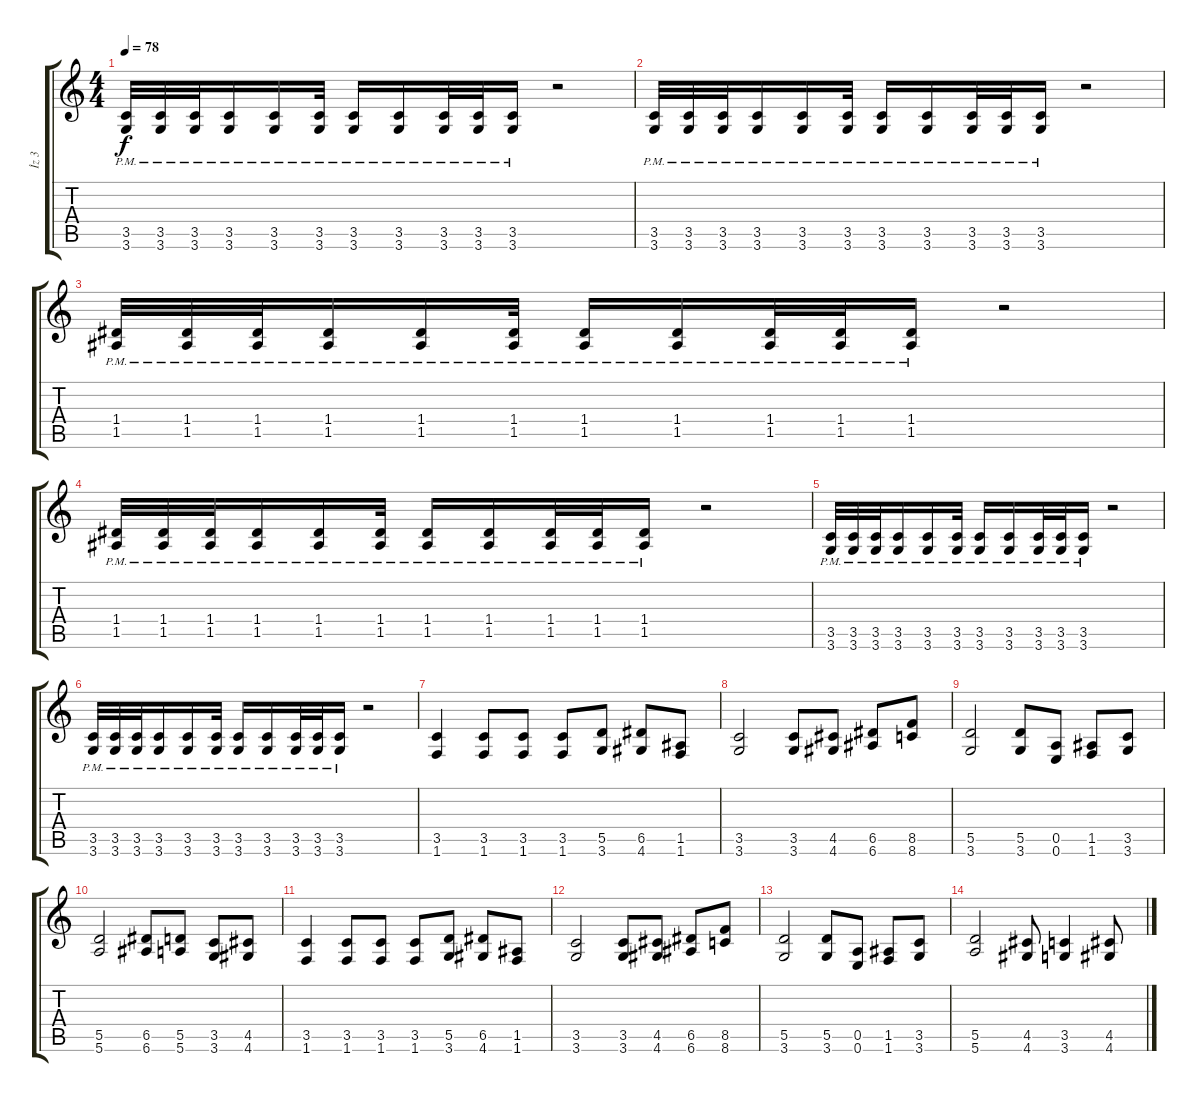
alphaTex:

\track ("İz 3" "İz 3") {instrument distortionguitar}
\staff {score tabs}
\tuning (E4 B3 G3 D3 A2 E2) {hide}
\ts (4 4)
\tempo 78
\clef g2
\ks c
(3.5{pm} 3.6{pm}).32{dy f} (3.5{pm} 3.6{pm}).32 (3.5{pm} 3.6{pm}).32 (3.5{pm} 3.6{pm}).16 (3.5{pm} 3.6{pm}).16 (3.5{pm} 3.6{pm}).32 (3.5{pm} 3.6{pm}).16 (3.5{pm} 3.6{pm}).16 (3.5{pm} 3.6{pm}).32 (3.5{pm} 3.6{pm}).32 (3.5{pm} 3.6{pm}).16 r.2 |
(3.5{pm} 3.6{pm}).32 (3.5{pm} 3.6{pm}).32 (3.5{pm} 3.6{pm}).32 (3.5{pm} 3.6{pm}).16 (3.5{pm} 3.6{pm}).16 (3.5{pm} 3.6{pm}).32 (3.5{pm} 3.6{pm}).16 (3.5{pm} 3.6{pm}).16 (3.5{pm} 3.6{pm}).32 (3.5{pm} 3.6{pm}).32 (3.5{pm} 3.6{pm}).16 r.2 |
(1.4{pm} 1.5{pm}).32 (1.4{pm} 1.5{pm}).32 (1.4{pm} 1.5{pm}).32 (1.4{pm} 1.5{pm}).16 (1.4{pm} 1.5{pm}).16 (1.4{pm} 1.5{pm}).32 (1.4{pm} 1.5{pm}).16 (1.4{pm} 1.5{pm}).16 (1.4{pm} 1.5{pm}).32 (1.4{pm} 1.5{pm}).32 (1.4{pm} 1.5{pm}).16 r.2 |
(1.4{pm} 1.5{pm}).32 (1.4{pm} 1.5{pm}).32 (1.4{pm} 1.5{pm}).32 (1.4{pm} 1.5{pm}).16 (1.4{pm} 1.5{pm}).16 (1.4{pm} 1.5{pm}).32 (1.4{pm} 1.5{pm}).16 (1.4{pm} 1.5{pm}).16 (1.4{pm} 1.5{pm}).32 (1.4{pm} 1.5{pm}).32 (1.4{pm} 1.5{pm}).16 r.2 |
(3.5{pm} 3.6{pm}).32 (3.5{pm} 3.6{pm}).32 (3.5{pm} 3.6{pm}).32 (3.5{pm} 3.6{pm}).16 (3.5{pm} 3.6{pm}).16 (3.5{pm} 3.6{pm}).32 (3.5{pm} 3.6{pm}).16 (3.5{pm} 3.6{pm}).16 (3.5{pm} 3.6{pm}).32 (3.5{pm} 3.6{pm}).32 (3.5{pm} 3.6{pm}).16 r.2 |
(3.5{pm} 3.6{pm}).32 (3.5{pm} 3.6{pm}).32 (3.5{pm} 3.6{pm}).32 (3.5{pm} 3.6{pm}).16 (3.5{pm} 3.6{pm}).16 (3.5{pm} 3.6{pm}).32 (3.5{pm} 3.6{pm}).16 (3.5{pm} 3.6{pm}).16 (3.5{pm} 3.6{pm}).32 (3.5{pm} 3.6{pm}).32 (3.5{pm} 3.6{pm}).16 r.2 |
(3.5 1.6).4 (3.5 1.6).8 (3.5 1.6).8 (3.5 1.6).8 (5.5 3.6).8 (6.5 4.6).8 (1.5 1.6).8 |
(3.5 3.6).2 (3.5 3.6).8 (4.5 4.6).8 (6.5 6.6).8 (8.5 8.6).8 |
(5.5 3.6).2 (5.5 3.6).8 (0.5 0.6).8 (1.5 1.6).8 (3.5 3.6).8 |
(5.5 5.6).2 (6.5 6.6).8 (5.5 5.6).8 (3.5 3.6).8 (4.5 4.6).8 |
(3.5 1.6).4 (3.5 1.6).8 (3.5 1.6).8 (3.5 1.6).8 (5.5 3.6).8 (6.5 4.6).8 (1.5 1.6).8 |
(3.5 3.6).2 (3.5 3.6).8 (4.5 4.6).8 (6.5 6.6).8 (8.5 8.6).8 |
(5.5 3.6).2 (5.5 3.6).8 (0.5 0.6).8 (1.5 1.6).8 (3.5 3.6).8 |
(5.5 5.6).2 (4.5 4.6).8 (3.5 3.6).4 (4.5 4.6).8
